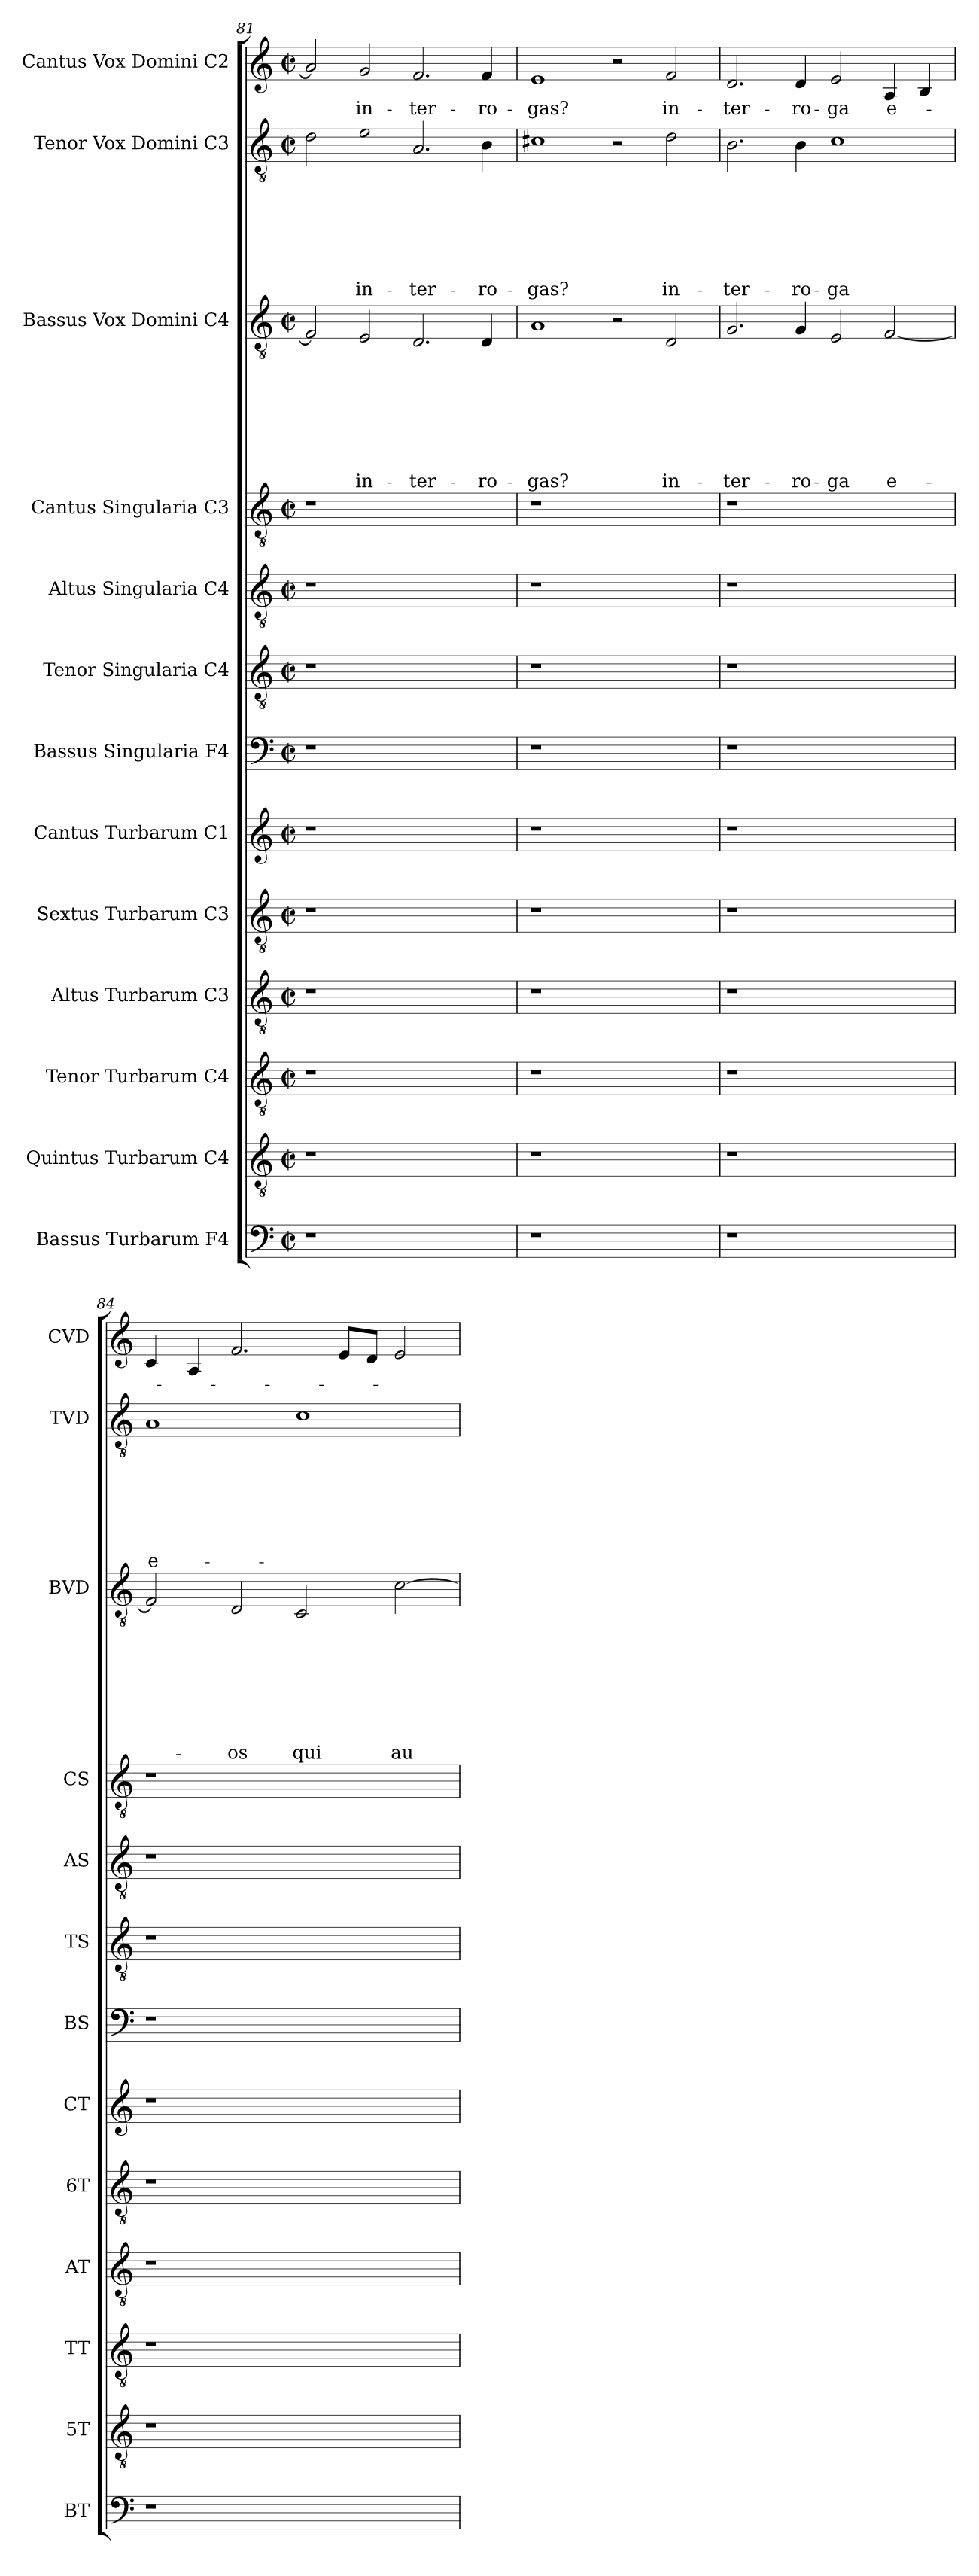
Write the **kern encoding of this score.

**kern	**kern	**kern	**kern	**kern	**kern	**kern	**kern	**kern	**kern	**kern	**text	**text	**text	**text	**text	**text	**text	**text	**kern	**text	**text	**text	**text	**text	**text	**text	**kern	**text
*part13	*part12	*part11	*part10	*part9	*part8	*part7	*part6	*part5	*part4	*part3	*part3	*part3	*part3	*part3	*part3	*part3	*part3	*part3	*part2	*part2	*part2	*part2	*part2	*part2	*part2	*part2	*part1	*part1
*staff13	*staff12	*staff11	*staff10	*staff9	*staff8	*staff7	*staff6	*staff5	*staff4	*staff3	*staff3	*staff3	*staff3	*staff3	*staff3	*staff3	*staff3	*staff3	*staff2	*staff2	*staff2	*staff2	*staff2	*staff2	*staff2	*staff2	*staff1	*staff1
*I"Bassus Turbarum F4	*I"Quintus  Turbarum C4	*I"Tenor Turbarum C4	*I"Altus Turbarum C3	*I"Sextus Turbarum C3	*I"Cantus  Turbarum C1	*I"Bassus Singularia F4	*I"Tenor  Singularia C4	*I"Altus Singularia C4	*I"Cantus  Singularia C3	*I"Bassus Vox Domini C4	*	*	*	*	*	*	*	*	*I"Tenor Vox Domini C3	*	*	*	*	*	*	*	*I"Cantus  Vox Domini C2	*
*I'BT	*I'5T	*I'TT	*I'AT	*I'6T	*I'CT	*I'BS	*I'TS	*I'AS	*I'CS	*I'BVD	*	*	*	*	*	*	*	*	*I'TVD	*	*	*	*	*	*	*	*I'CVD	*
*clefF4	*clefGv2	*clefGv2	*clefGv2	*clefGv2	*clefG2	*clefF4	*clefGv2	*clefGv2	*clefGv2	*clefGv2	*	*	*	*	*	*	*	*	*clefGv2	*	*	*	*	*	*	*	*clefG2	*
*k[]	*k[]	*k[]	*k[]	*k[]	*k[]	*k[]	*k[]	*k[]	*k[]	*k[]	*	*	*	*	*	*	*	*	*k[]	*	*	*	*	*	*	*	*k[]	*
*C:	*C:	*C:	*C:	*C:	*C:	*C:	*C:	*C:	*C:	*C:	*	*	*	*	*	*	*	*	*C:	*	*	*	*	*	*	*	*C:	*
*M2/2	*M2/2	*M2/2	*M2/2	*M2/2	*M2/2	*M2/2	*M2/2	*M2/2	*M2/2	*M2/2	*	*	*	*	*	*	*	*	*M2/2	*	*	*	*	*	*	*	*M2/2	*
*met(c|)	*met(c|)	*met(c|)	*met(c|)	*met(c|)	*met(c|)	*met(c|)	*met(c|)	*met(c|)	*met(c|)	*met(c|)	*	*	*	*	*	*	*	*	*met(c|)	*	*	*	*	*	*	*	*met(c|)	*
=81	=81	=81	=81	=81	=81	=81	=81	=81	=81	=81	=81	=81	=81	=81	=81	=81	=81	=81	=81	=81	=81	=81	=81	=81	=81	=81	=81	=81
1r	1r	1r	1r	1r	1r	1r	1r	1r	1r	2F/]	.	.	.	.	.	.	.	.	2d\	.	.	.	.	.	.	.	2a/]	.
.	.	.	.	.	.	.	.	.	.	2E/	.	.	.	.	.	.	.	in-	2e\	.	.	.	.	.	.	in-	2g/	in-
1ryy	1ryy	1ryy	1ryy	1ryy	1ryy	1ryy	1ryy	1ryy	1ryy	2.D/	.	.	.	.	.	.	.	-ter-	2.A/	.	.	.	.	.	.	-ter-	2.f/	-ter-
.	.	.	.	.	.	.	.	.	.	4D/	.	.	.	.	.	.	.	-ro-	4B\	.	.	.	.	.	.	-ro-	4f/	-ro-
=82	=82	=82	=82	=82	=82	=82	=82	=82	=82	=82	=82	=82	=82	=82	=82	=82	=82	=82	=82	=82	=82	=82	=82	=82	=82	=82	=82	=82
1r	1r	1r	1r	1r	1r	1r	1r	1r	1r	1A	.	.	.	.	.	.	.	-gas?	1c#X	.	.	.	.	.	.	-gas?	1e	-gas?
1ryy	1ryy	1ryy	1ryy	1ryy	1ryy	1ryy	1ryy	1ryy	1ryy	2r	.	.	.	.	.	.	.	.	2r	.	.	.	.	.	.	.	2r	.
.	.	.	.	.	.	.	.	.	.	2D/	.	.	.	.	.	.	.	in-	2d\	.	.	.	.	.	.	in-	2f/	in-
=83	=83	=83	=83	=83	=83	=83	=83	=83	=83	=83	=83	=83	=83	=83	=83	=83	=83	=83	=83	=83	=83	=83	=83	=83	=83	=83	=83	=83
1r	1r	1r	1r	1r	1r	1r	1r	1r	1r	2.G/	.	.	.	.	.	.	.	-ter-	2.B\	.	.	.	.	.	.	-ter-	2.d/	-ter-
.	.	.	.	.	.	.	.	.	.	4G/	.	.	.	.	.	.	.	-ro-	4B\	.	.	.	.	.	.	-ro-	4d/	-ro-
1ryy	1ryy	1ryy	1ryy	1ryy	1ryy	1ryy	1ryy	1ryy	1ryy	2E/	.	.	.	.	.	.	.	-ga	1c	.	.	.	.	.	.	-ga	2e/	-ga
.	.	.	.	.	.	.	.	.	.	[2F/	.	.	.	.	.	.	.	e-	.	.	.	.	.	.	.	.	4A/	e-
.	.	.	.	.	.	.	.	.	.	.	.	.	.	.	.	.	.	.	.	.	.	.	.	.	.	.	4B/	.
=84	=84	=84	=84	=84	=84	=84	=84	=84	=84	=84	=84	=84	=84	=84	=84	=84	=84	=84	=84	=84	=84	=84	=84	=84	=84	=84	=84	=84
1r	1r	1r	1r	1r	1r	1r	1r	1r	1r	2F/]	.	.	.	.	.	.	.	.	1A	.	.	.	.	.	.	e-	4c/	.
.	.	.	.	.	.	.	.	.	.	.	.	.	.	.	.	.	.	.	.	.	.	.	.	.	.	.	4A/	.
.	.	.	.	.	.	.	.	.	.	2D/	.	.	.	.	.	.	.	-os	.	.	.	.	.	.	.	.	2.f/	.
1ryy	1ryy	1ryy	1ryy	1ryy	1ryy	1ryy	1ryy	1ryy	1ryy	2C/	.	.	.	.	.	.	.	qui	1c	.	.	.	.	.	.	.	.	.
.	.	.	.	.	.	.	.	.	.	.	.	.	.	.	.	.	.	.	.	.	.	.	.	.	.	.	8e/L	.
.	.	.	.	.	.	.	.	.	.	.	.	.	.	.	.	.	.	.	.	.	.	.	.	.	.	.	8d/J	.
.	.	.	.	.	.	.	.	.	.	[2c\	.	.	.	.	.	.	.	au-	.	.	.	.	.	.	.	.	2e/	.
=	=	=	=	=	=	=	=	=	=	=	=	=	=	=	=	=	=	=	=	=	=	=	=	=	=	=	=	=
*-	*-	*-	*-	*-	*-	*-	*-	*-	*-	*-	*-	*-	*-	*-	*-	*-	*-	*-	*-	*-	*-	*-	*-	*-	*-	*-	*-	*-
